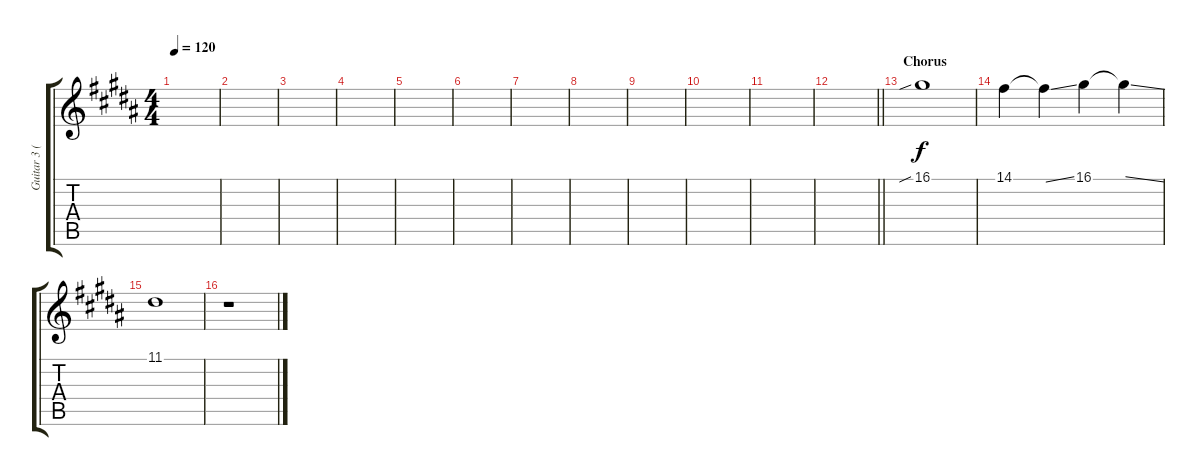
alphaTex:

\track ("Guitar 3 (Guitar Synth w/ Slide)" "Guitar 3 (") {instrument pad2warm}
\staff {score tabs}
\tuning (E4 B3 G3 D3 A2 E2) {hide}
\ts (4 4)
\tempo 120
\clef g2
\ks b
|
|
|
|
|
|
|
|
|
|
|
\barLineRight lightlight
|
\section ("" "Chorus")
16.1{sib}.1 |
14.1.4 14.1{ss t}.4 16.1.4 16.1{ss t}.4 |
11.1.1 |
r.1
